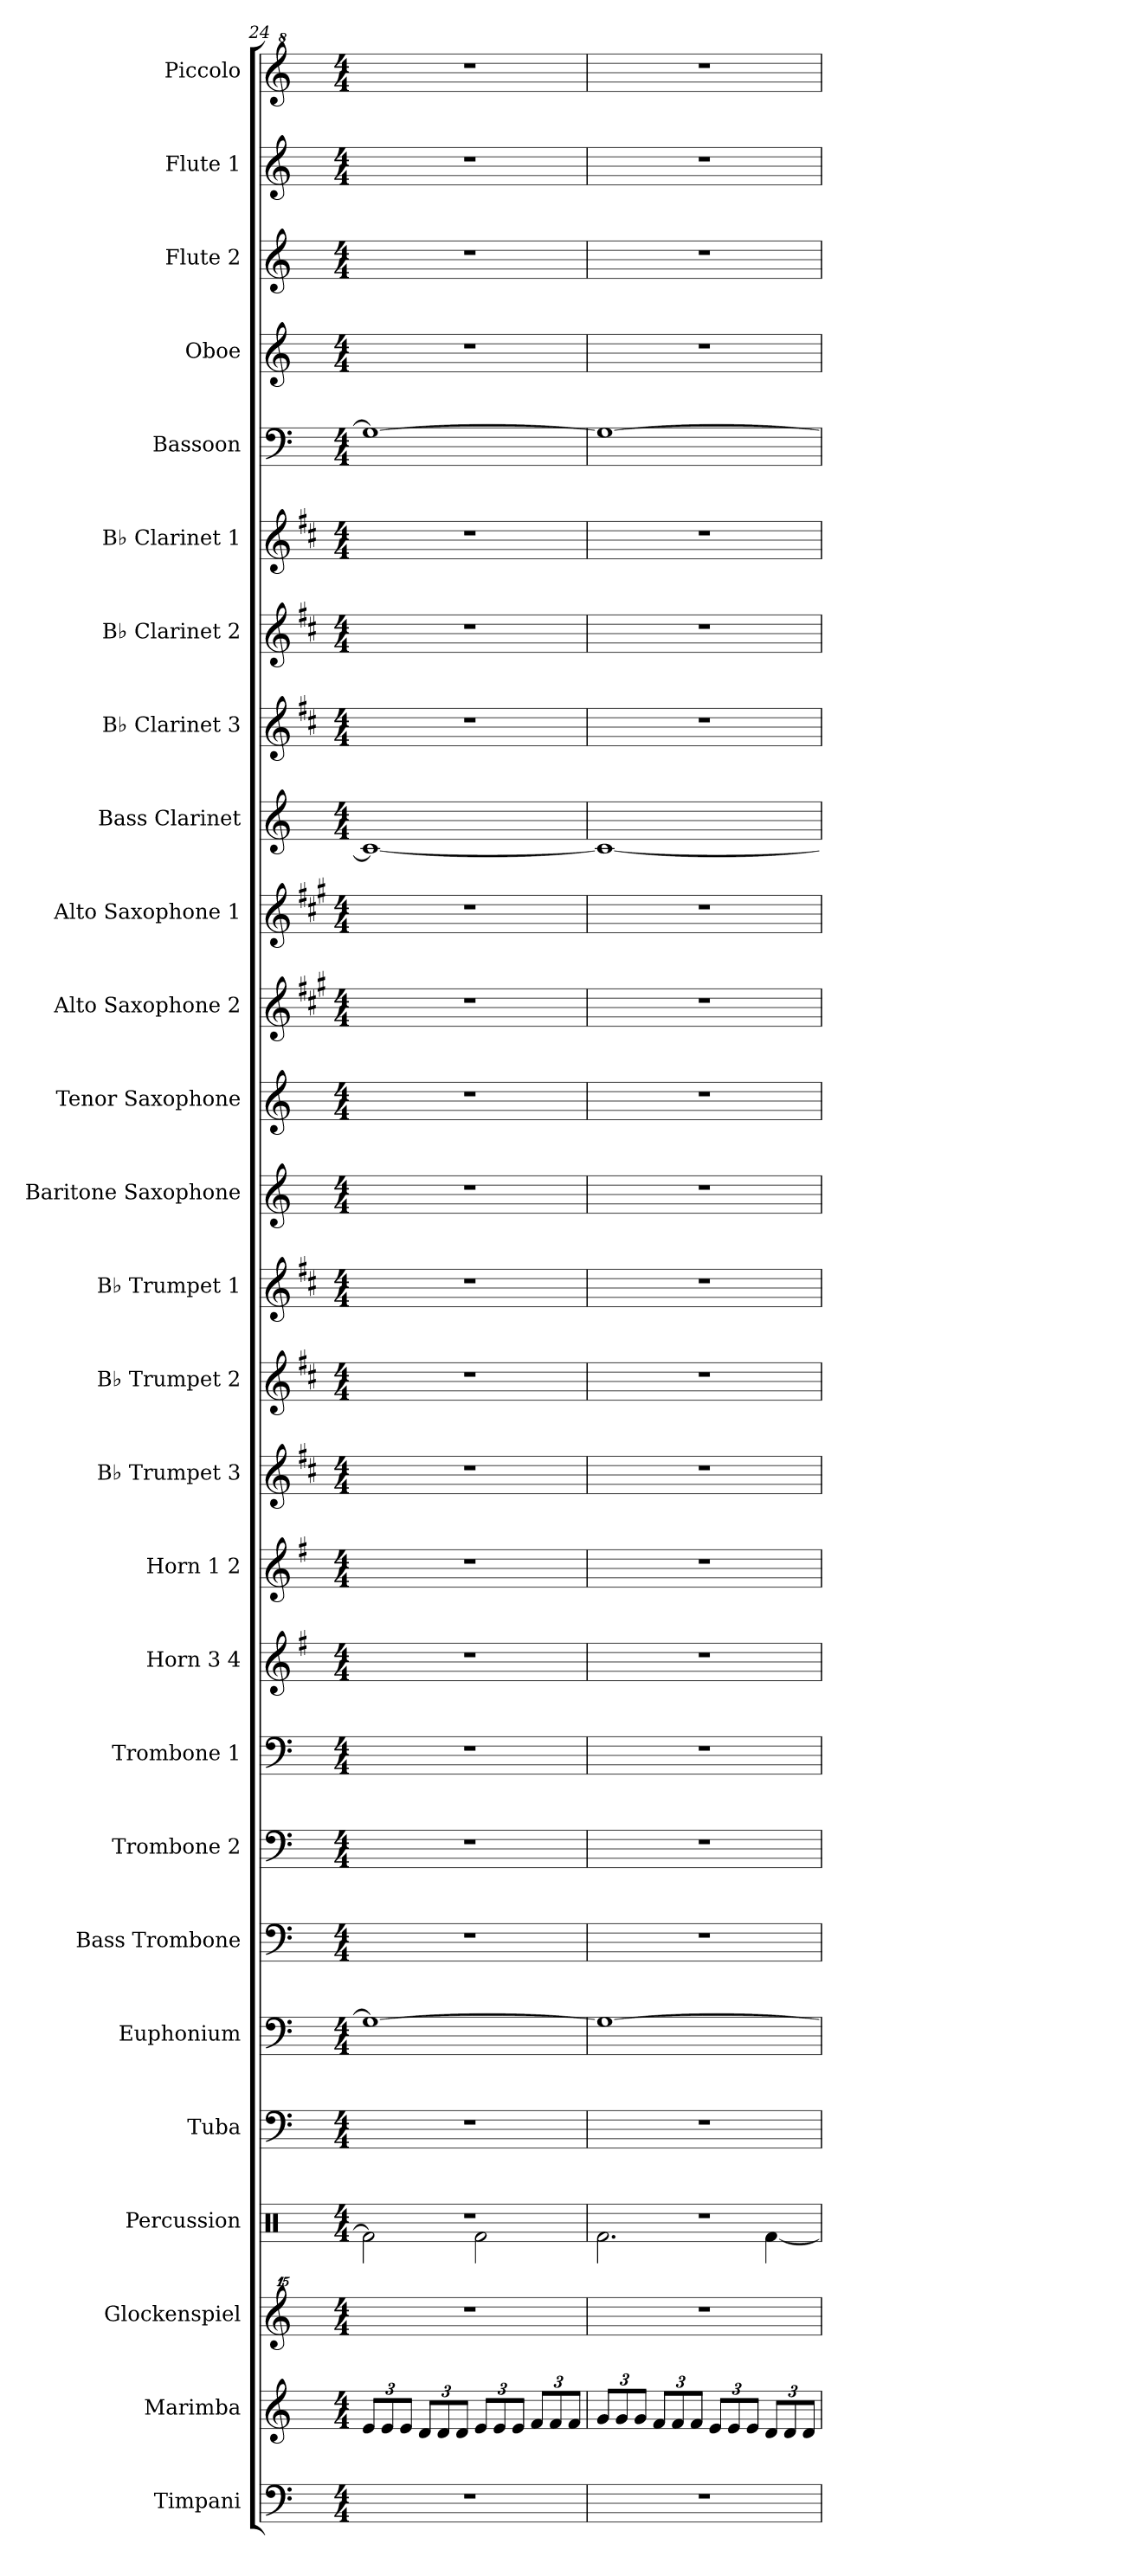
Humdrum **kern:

**kern	**kern	**kern	**kern	**kern	**kern	**kern	**kern	**kern	**kern	**kern	**kern	**kern	**kern	**kern	**kern	**kern	**kern	**kern	**kern	**kern	**kern	**kern	**kern	**kern	**kern	**kern
*part27	*part26	*part25	*part24	*part23	*part22	*part21	*part20	*part19	*part18	*part17	*part16	*part15	*part14	*part13	*part12	*part11	*part10	*part9	*part8	*part7	*part6	*part5	*part4	*part3	*part2	*part1
*staff27	*staff26	*staff25	*staff24	*staff23	*staff22	*staff21	*staff20	*staff19	*staff18	*staff17	*staff16	*staff15	*staff14	*staff13	*staff12	*staff11	*staff10	*staff9	*staff8	*staff7	*staff6	*staff5	*staff4	*staff3	*staff2	*staff1
*I"Timpani	*I"Marimba	*I"Glockenspiel	*I"Percussion	*I"Tuba	*I"Euphonium	*I"Bass Trombone	*I"Trombone 2	*I"Trombone 1	*I"Horn 3 4	*I"Horn 1 2	*I"B♭ Trumpet 3	*I"B♭ Trumpet 2	*I"B♭ Trumpet 1	*I"Baritone Saxophone	*I"Tenor Saxophone	*I"Alto Saxophone 2	*I"Alto Saxophone 1	*I"Bass Clarinet	*I"B♭ Clarinet 3	*I"B♭ Clarinet 2	*I"B♭ Clarinet 1	*I"Bassoon	*I"Oboe	*I"Flute 2	*I"Flute 1	*I"Piccolo
*I'Timp.	*I'Mrm.	*I'Glk.	*I'Perc.	*I'Tu.	*I'Eu.	*I'B. Trb.	*I'Trb. 2	*I'Trb. 1	*I'Hn. 3 4	*I'Hn. 1 2	*I'Tpt. 3	*I'Tpt. 2	*I'Tpt. 1	*I'Bar. Sax.	*I'T. Sax.	*I'A. Sax. 2	*I'A. Sax. 1	*I'B. Cl.	*I'B♭ Cl. 3	*I'B♭ Cl. 2	*I'B♭ Cl. 1	*I'Bsn.	*I'Ob.	*I'Fl. 2	*I'Fl. 1	*I'Picc.
!!LO:PB:g=z
*clefF4	*clefG2	*clefG^^2	*clefX	*clefF4	*clefF4	*clefF4	*clefF4	*clefF4	*clefG2	*clefG2	*clefG2	*clefG2	*clefG2	*clefG2	*clefG2	*clefG2	*clefG2	*clefG2	*clefG2	*clefG2	*clefG2	*clefF4	*clefG2	*clefG2	*clefG2	*clefG^2
*	*	*	*	*	*	*	*	*	*ITrd4c7	*ITrd4c7	*ITrd1c2	*ITrd1c2	*ITrd1c2	*ITrd12c21	*ITrd8c14	*ITrd5c9	*ITrd5c9	*ITrd8c14	*ITrd1c2	*ITrd1c2	*ITrd1c2	*	*	*	*	*ITrd-7c-12
*k[]	*k[]	*k[]	*k[]	*k[]	*k[]	*k[]	*k[]	*k[]	*k[]	*k[]	*k[]	*k[]	*k[]	*k[]	*k[]	*k[]	*k[]	*k[]	*k[]	*k[]	*k[]	*k[]	*k[]	*k[]	*k[]	*k[]
*C:	*C:	*C:	*C:	*C:	*C:	*C:	*C:	*C:	*C:	*C:	*C:	*C:	*C:	*C:	*C:	*C:	*C:	*C:	*C:	*C:	*C:	*C:	*C:	*C:	*C:	*C:
*M4/4	*M4/4	*M4/4	*M4/4	*M4/4	*M4/4	*M4/4	*M4/4	*M4/4	*M4/4	*M4/4	*M4/4	*M4/4	*M4/4	*M4/4	*M4/4	*M4/4	*M4/4	*M4/4	*M4/4	*M4/4	*M4/4	*M4/4	*M4/4	*M4/4	*M4/4	*M4/4
*	*Xbrackettup	*	*	*	*	*	*	*	*	*	*	*	*	*	*	*	*	*	*	*	*	*	*	*	*	*
=24	=24	=24	=24	=24	=24	=24	=24	=24	=24	=24	=24	=24	=24	=24	=24	=24	=24	=24	=24	=24	=24	=24	=24	=24	=24	=24
*	*	*	*^	*	*	*	*	*	*	*	*	*	*	*	*	*	*	*	*	*	*	*	*	*	*	*
1r	12e/L	1r	1r	2Rf\]	1r	1G_	1r	1r	1r	1r	1r	1r	1r	1r	1r	1r	1r	1r	1C_	1r	1r	1r	1G_	1r	1r	1r	1r
.	12e/	.	.	.	.	.	.	.	.	.	.	.	.	.	.	.	.	.	.	.	.	.	.	.	.	.	.
.	12e/J	.	.	.	.	.	.	.	.	.	.	.	.	.	.	.	.	.	.	.	.	.	.	.	.	.	.
.	12d/L	.	.	.	.	.	.	.	.	.	.	.	.	.	.	.	.	.	.	.	.	.	.	.	.	.	.
.	12d/	.	.	.	.	.	.	.	.	.	.	.	.	.	.	.	.	.	.	.	.	.	.	.	.	.	.
.	12d/J	.	.	.	.	.	.	.	.	.	.	.	.	.	.	.	.	.	.	.	.	.	.	.	.	.	.
.	12e/L	.	.	2Rf\	.	.	.	.	.	.	.	.	.	.	.	.	.	.	.	.	.	.	.	.	.	.	.
.	12e/	.	.	.	.	.	.	.	.	.	.	.	.	.	.	.	.	.	.	.	.	.	.	.	.	.	.
.	12e/J	.	.	.	.	.	.	.	.	.	.	.	.	.	.	.	.	.	.	.	.	.	.	.	.	.	.
.	12f/L	.	.	.	.	.	.	.	.	.	.	.	.	.	.	.	.	.	.	.	.	.	.	.	.	.	.
.	12f/	.	.	.	.	.	.	.	.	.	.	.	.	.	.	.	.	.	.	.	.	.	.	.	.	.	.
.	12f/J	.	.	.	.	.	.	.	.	.	.	.	.	.	.	.	.	.	.	.	.	.	.	.	.	.	.
=25	=25	=25	=25	=25	=25	=25	=25	=25	=25	=25	=25	=25	=25	=25	=25	=25	=25	=25	=25	=25	=25	=25	=25	=25	=25	=25	=25
1r	12g/L	1r	1r	2.Rf\	1r	1G_	1r	1r	1r	1r	1r	1r	1r	1r	1r	1r	1r	1r	1C_	1r	1r	1r	1G_	1r	1r	1r	1r
.	12g/	.	.	.	.	.	.	.	.	.	.	.	.	.	.	.	.	.	.	.	.	.	.	.	.	.	.
.	12g/J	.	.	.	.	.	.	.	.	.	.	.	.	.	.	.	.	.	.	.	.	.	.	.	.	.	.
.	12f/L	.	.	.	.	.	.	.	.	.	.	.	.	.	.	.	.	.	.	.	.	.	.	.	.	.	.
.	12f/	.	.	.	.	.	.	.	.	.	.	.	.	.	.	.	.	.	.	.	.	.	.	.	.	.	.
.	12f/J	.	.	.	.	.	.	.	.	.	.	.	.	.	.	.	.	.	.	.	.	.	.	.	.	.	.
.	12e/L	.	.	.	.	.	.	.	.	.	.	.	.	.	.	.	.	.	.	.	.	.	.	.	.	.	.
.	12e/	.	.	.	.	.	.	.	.	.	.	.	.	.	.	.	.	.	.	.	.	.	.	.	.	.	.
.	12e/J	.	.	.	.	.	.	.	.	.	.	.	.	.	.	.	.	.	.	.	.	.	.	.	.	.	.
.	12d/L	.	.	[4Rf\	.	.	.	.	.	.	.	.	.	.	.	.	.	.	.	.	.	.	.	.	.	.	.
.	12d/	.	.	.	.	.	.	.	.	.	.	.	.	.	.	.	.	.	.	.	.	.	.	.	.	.	.
.	12d/J	.	.	.	.	.	.	.	.	.	.	.	.	.	.	.	.	.	.	.	.	.	.	.	.	.	.
*	*	*	*v	*v	*	*	*	*	*	*	*	*	*	*	*	*	*	*	*	*	*	*	*	*	*	*	*
=	=	=	=	=	=	=	=	=	=	=	=	=	=	=	=	=	=	=	=	=	=	=	=	=	=	=
*-	*-	*-	*-	*-	*-	*-	*-	*-	*-	*-	*-	*-	*-	*-	*-	*-	*-	*-	*-	*-	*-	*-	*-	*-	*-	*-
